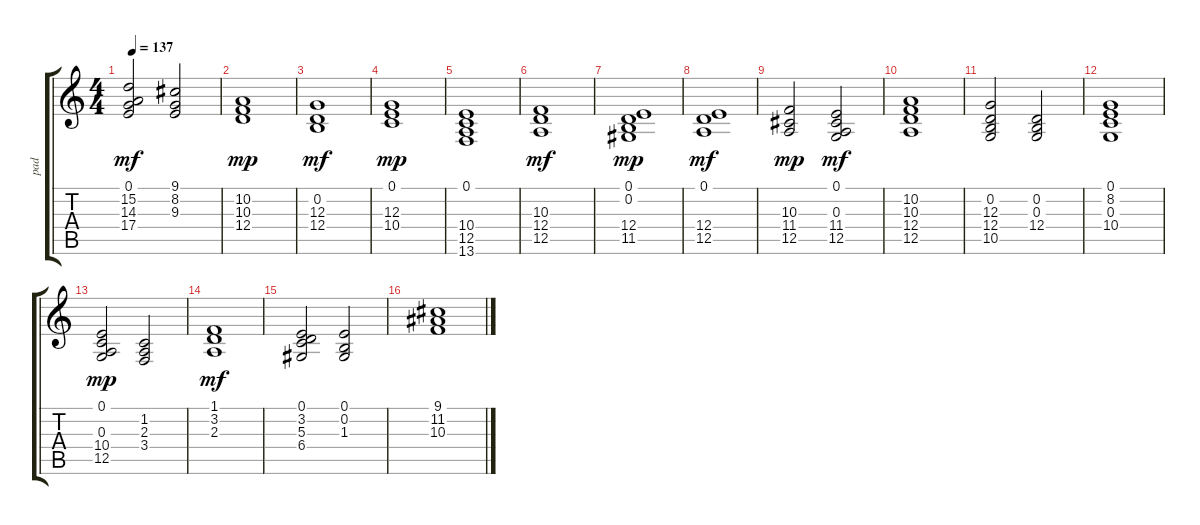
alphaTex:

\track ("pad" "pad") {instrument pad2warm}
\staff {score tabs}
\tuning (E4 B3 G3 D3 A2 E2) {hide}
\ts (4 4)
\tempo 137
\clef g2
\ks c
(0.1 15.2 14.3 17.4).2{dy mf} (9.1 8.2 9.3).2 |
(10.2 10.3 12.4).1{dy mp} |
(0.2 12.3 12.4).1{dy mf} |
(0.1 12.3 10.4).1{dy mp} |
(0.1 10.4 12.5 13.6).1 |
(10.3 12.4 12.5).1{dy mf} |
(0.1 0.2 12.4 11.5).1{dy mp} |
(0.1 12.4 12.5).1{dy mf} |
(10.3 11.4 12.5).2{dy mp} (0.1 0.3 11.4 12.5).2{dy mf} |
(10.2 10.3 12.4 12.5).1 |
(0.2 12.3 12.4 10.5).2 (0.2 0.3 12.4).2 |
(0.1 8.2 0.3 10.4).1 |
(0.1 0.3 10.4 12.5).2{dy mp} (1.2 2.3 3.4).2 |
(1.1 3.2 2.3).1{dy mf} |
(0.1 3.2 5.3 6.4).2 (0.1 0.2 1.3).2 |
(9.1 11.2 10.3).1
